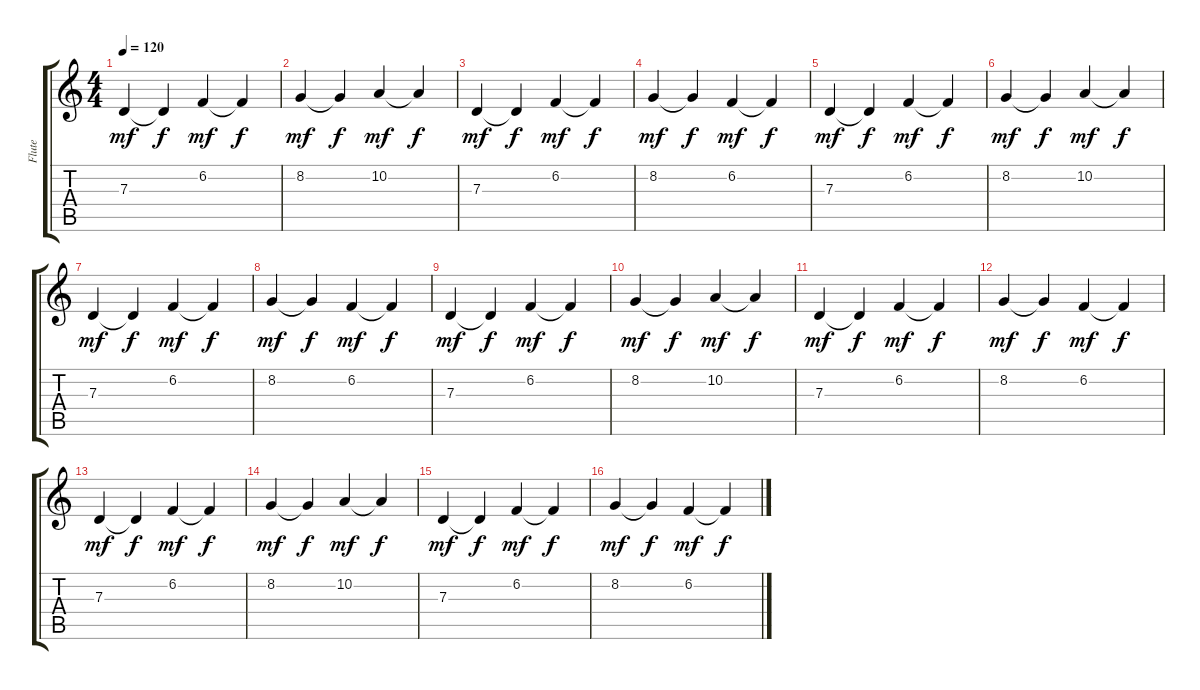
\track ("Flute" "Flute") {instrument flute}
\staff {score tabs}
\tuning (E4 B3 G3 D3 A2 E2) {hide}
\ts (4 4)
\tempo 120
\clef g2
\ks c
7.3.4{dy mf} 7.3{t}.4{dy f} 6.2.4{dy mf} 6.2{t}.4{dy f} |
8.2.4{dy mf} 8.2{t}.4{dy f} 10.2.4{dy mf} 10.2{t}.4{dy f} |
7.3.4{dy mf} 7.3{t}.4{dy f} 6.2.4{dy mf} 6.2{t}.4{dy f} |
8.2.4{dy mf} 8.2{t}.4{dy f} 6.2.4{dy mf} 6.2{t}.4{dy f} |
7.3.4{dy mf} 7.3{t}.4{dy f} 6.2.4{dy mf} 6.2{t}.4{dy f} |
8.2.4{dy mf} 8.2{t}.4{dy f} 10.2.4{dy mf} 10.2{t}.4{dy f} |
7.3.4{dy mf} 7.3{t}.4{dy f} 6.2.4{dy mf} 6.2{t}.4{dy f} |
8.2.4{dy mf} 8.2{t}.4{dy f} 6.2.4{dy mf} 6.2{t}.4{dy f} |
7.3.4{dy mf} 7.3{t}.4{dy f} 6.2.4{dy mf} 6.2{t}.4{dy f} |
8.2.4{dy mf} 8.2{t}.4{dy f} 10.2.4{dy mf} 10.2{t}.4{dy f} |
7.3.4{dy mf} 7.3{t}.4{dy f} 6.2.4{dy mf} 6.2{t}.4{dy f} |
8.2.4{dy mf} 8.2{t}.4{dy f} 6.2.4{dy mf} 6.2{t}.4{dy f} |
7.3.4{dy mf} 7.3{t}.4{dy f} 6.2.4{dy mf} 6.2{t}.4{dy f} |
8.2.4{dy mf} 8.2{t}.4{dy f} 10.2.4{dy mf} 10.2{t}.4{dy f} |
7.3.4{dy mf} 7.3{t}.4{dy f} 6.2.4{dy mf} 6.2{t}.4{dy f} |
8.2.4{dy mf} 8.2{t}.4{dy f} 6.2.4{dy mf} 6.2{t}.4{dy f}
